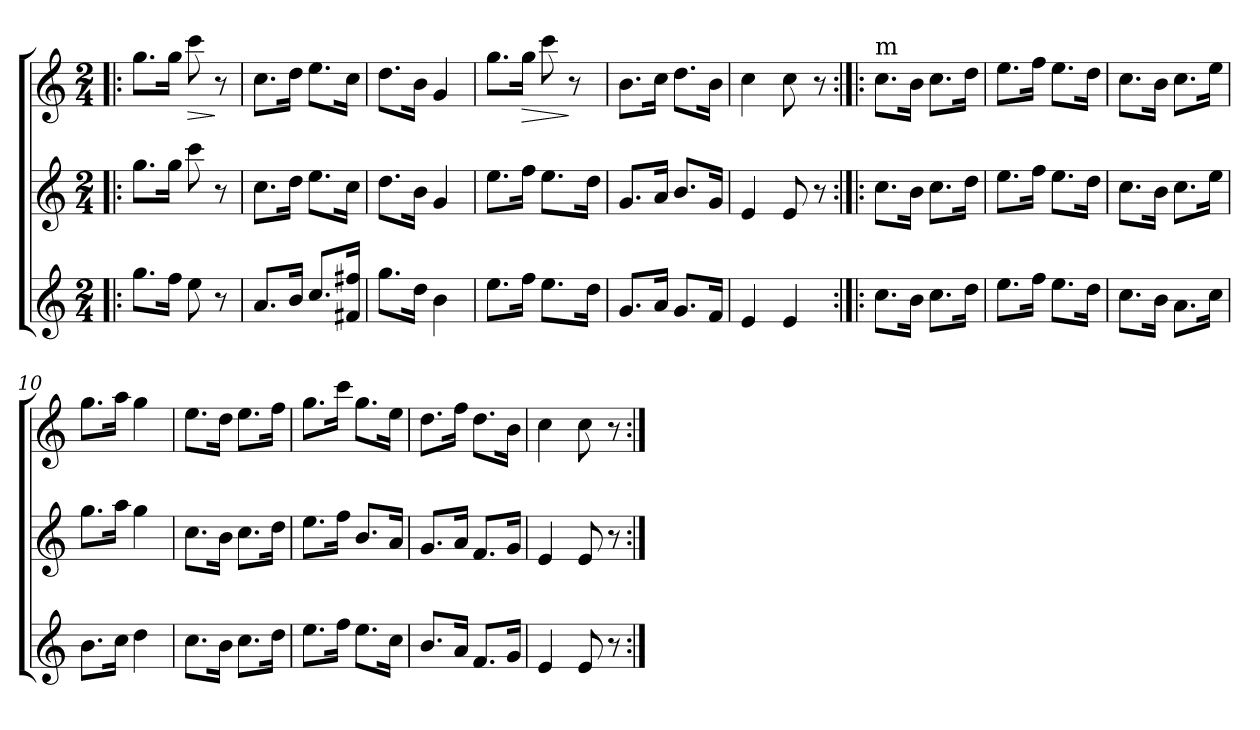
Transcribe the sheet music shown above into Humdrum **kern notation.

**kern	**kern	**kern	**dynam
*part3	*part2	*part1	*part1
*staff3	*staff2	*staff1	*staff1
*clefG2	*clefG2	*clefG2	*
*k[]	*k[]	*k[]	*
*M2/4	*M2/4	*M2/4	*
=1!|:	=1!|:	=1!|:	=1!|:
8.gg\L	8.gg\L	8.gg\L	.
16ff\Jk	16gg\Jk	16gg\Jk	.
!	!	!	!LO:HP:b
8ee	8ccc	8ccc	>
8r	8r	8r	]
=2	=2	=2	=2
8.a/L	8.cc\L	8.cc\L	.
16b/Jk	16dd\Jk	16dd\Jk	.
8.cc/L	8.ee\L	8.ee\L	.
16ff#/ 16f#/Jk	16cc\Jk	16cc\Jk	.
=3	=3	=3	=3
8.gg\L	8.dd\L	8.dd\L	.
16dd\Jk	16b\Jk	16b\Jk	.
4b	4g	4g	.
=4	=4	=4	=4
8.ee\L	8.ee\L	8.gg\L	.
!	!	!	!LO:HP:b
16ff\Jk	16ff\Jk	16gg\Jk	>
8.ee\L	8.ee\L	8ccc	.
.	.	8r	]
16dd\Jk	16dd\Jk	.	.
=5	=5	=5	=5
8.g/L	8.g/L	8.b\L	.
16a/Jk	16a/Jk	16cc\Jk	.
8.g/L	8.b/L	8.dd\L	.
16f/Jk	16g/Jk	16b\Jk	.
=6	=6	=6	=6
4e	4e	4cc	.
4e	8e	8cc	.
.	8r	8r	.
=7:|!|:	=7:|!|:	=7:|!|:	=7:|!|:
!	!	!LO:TX:t=m	!
8.cc\L	8.cc\L	8.cc\L	.
16b\Jk	16b\Jk	16b\Jk	.
8.cc\L	8.cc\L	8.cc\L	.
16dd\Jk	16dd\Jk	16dd\Jk	.
=8	=8	=8	=8
8.ee\L	8.ee\L	8.ee\L	.
16ff\Jk	16ff\Jk	16ff\Jk	.
8.ee\L	8.ee\L	8.ee\L	.
16dd\Jk	16dd\Jk	16dd\Jk	.
=9	=9	=9	=9
8.cc\L	8.cc\L	8.cc\L	.
16b\Jk	16b\Jk	16b\Jk	.
8.a\L	8.cc\L	8.cc\L	.
16cc\Jk	16ee\Jk	16ee\Jk	.
=10	=10	=10	=10
8.b\L	8.gg\L	8.gg\L	.
16cc\Jk	16aa\Jk	16aa\Jk	.
4dd	4gg	4gg	.
=11	=11	=11	=11
8.cc\L	8.cc\L	8.ee\L	.
16b\Jk	16b\Jk	16dd\Jk	.
8.cc\L	8.cc\L	8.ee\L	.
16dd\Jk	16dd\Jk	16ff\Jk	.
=12	=12	=12	=12
8.ee\L	8.ee\L	8.gg\L	.
16ff\Jk	16ff\Jk	16ccc\Jk	.
8.ee\L	8.b/L	8.gg\L	.
16cc\Jk	16a/Jk	16ee\Jk	.
=13	=13	=13	=13
8.b/L	8.g/L	8.dd\L	.
16a/Jk	16a/Jk	16ff\Jk	.
8.f/L	8.f/L	8.dd\L	.
16g/Jk	16g/Jk	16b\Jk	.
=14	=14	=14	=14
4e	4e	4cc	.
8e	8e	8cc	.
8r	8r	8r	.
=:|!	=:|!	=:|!	=:|!
*-	*-	*-	*-
